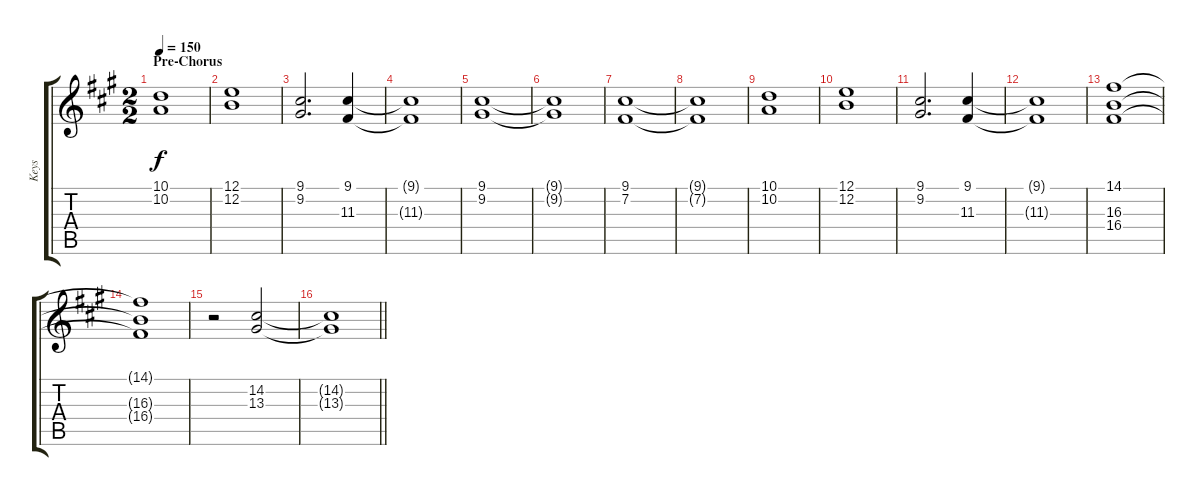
\track ("Keys" "Keys") {instrument drawbarorgan}
\staff {score tabs}
\tuning (E4 B3 G3 D3 A2 E2) {hide}
\ts (2 2)
\section ("" "Pre-Chorus")
\tempo 150
\clef g2
\ks a
(10.1 10.2).1{dy f} |
(12.1 12.2).1 |
(9.1 9.2).2{d} (9.1 11.3).4 |
(9.1{t} 11.3{t}).1 |
(9.1 9.2).1 |
(9.1{t} 9.2{t}).1 |
(9.1 7.2).1 |
(9.1{t} 7.2{t}).1 |
(10.1 10.2).1 |
(12.1 12.2).1 |
(9.1 9.2).2{d} (9.1 11.3).4 |
(9.1{t} 11.3{t}).1 |
(14.1 16.3 16.4).1 |
(14.1{t} 16.3{t} 16.4{t}).1 |
r.2 (14.2 13.3).2 |
\barLineRight lightlight
(14.2{t} 13.3{t}).1
